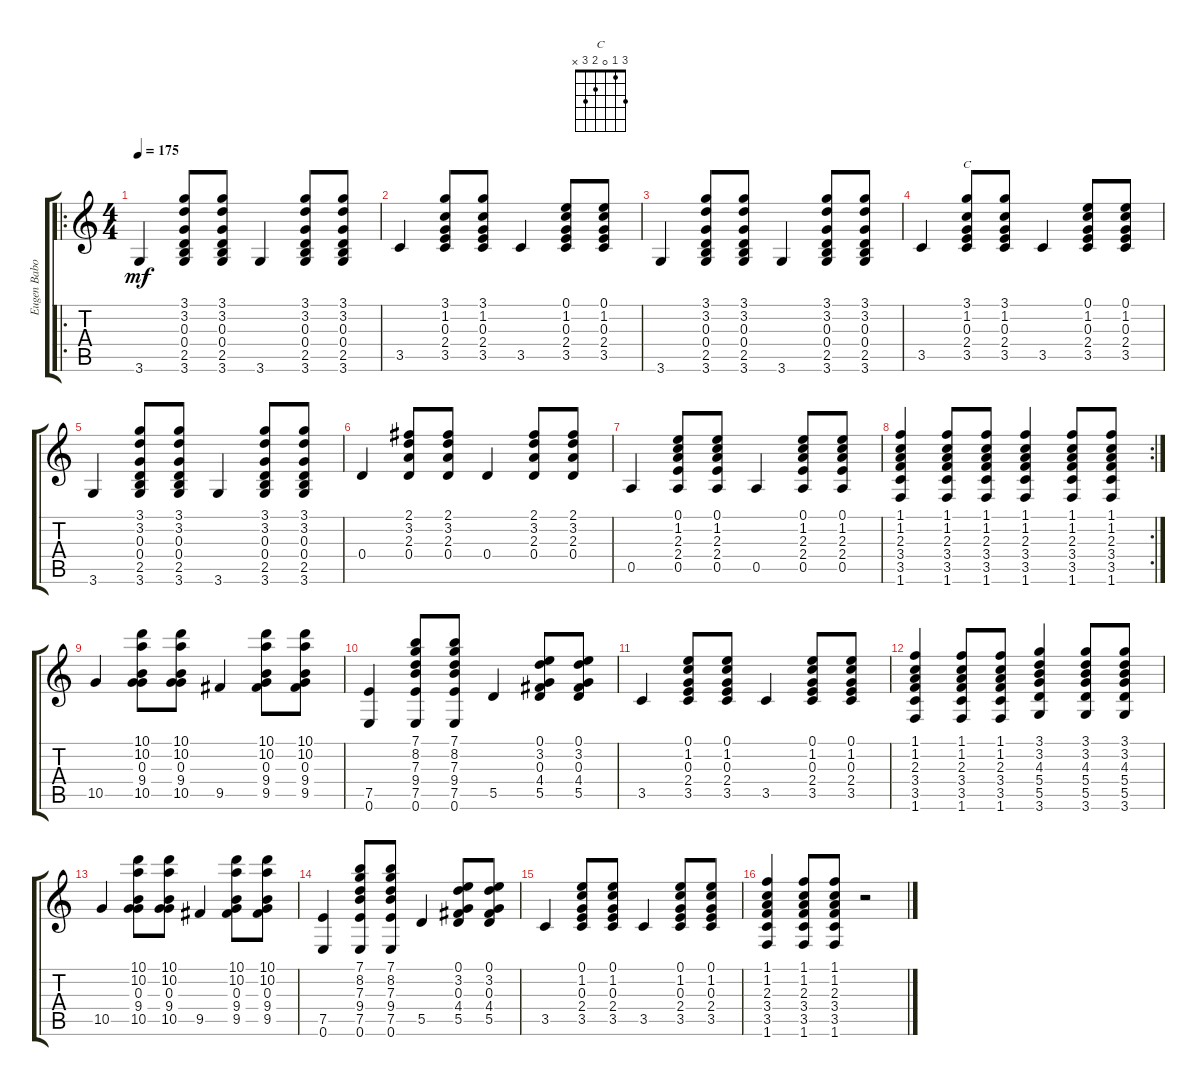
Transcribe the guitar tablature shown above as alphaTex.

\track ("Eugen Baboi" "Eugen Babo") {instrument acousticguitarsteel}
\staff {score tabs}
\tuning (E4 B3 G3 D3 A2 E2) {hide}
\chord ("C" 3 1 0 2 3 x)
\ro
\ts (4 4)
\tempo 175
\clef g2
\ks c
3.6.4{dy mf} (3.1 3.2 0.3 0.4 2.5 3.6).8 (3.1 3.2 0.3 0.4 2.5 3.6).8 3.6.4 (3.1 3.2 0.3 0.4 2.5 3.6).8 (3.1 3.2 0.3 0.4 2.5 3.6).8 |
3.5.4 (3.1 1.2 0.3 2.4 3.5).8 (3.1 1.2 0.3 2.4 3.5).8 3.5.4 (0.1 1.2 0.3 2.4 3.5).8 (0.1 1.2 0.3 2.4 3.5).8 |
3.6.4 (3.1 3.2 0.3 0.4 2.5 3.6).8 (3.1 3.2 0.3 0.4 2.5 3.6).8 3.6.4 (3.1 3.2 0.3 0.4 2.5 3.6).8 (3.1 3.2 0.3 0.4 2.5 3.6).8 |
3.5.4 (3.1 1.2 0.3 2.4 3.5).8{ch "C"} (3.1 1.2 0.3 2.4 3.5).8 3.5.4 (0.1 1.2 0.3 2.4 3.5).8 (0.1 1.2 0.3 2.4 3.5).8 |
3.6.4 (3.1 3.2 0.3 0.4 2.5 3.6).8 (3.1 3.2 0.3 0.4 2.5 3.6).8 3.6.4 (3.1 3.2 0.3 0.4 2.5 3.6).8 (3.1 3.2 0.3 0.4 2.5 3.6).8 |
0.4.4 (2.1 3.2 2.3 0.4).8 (2.1 3.2 2.3 0.4).8 0.4.4 (2.1 3.2 2.3 0.4).8 (2.1 3.2 2.3 0.4).8 |
0.5.4 (0.1 1.2 2.3 2.4 0.5).8 (0.1 1.2 2.3 2.4 0.5).8 0.5.4 (0.1 1.2 2.3 2.4 0.5).8 (0.1 1.2 2.3 2.4 0.5).8 |
\rc 2
(1.1 1.2 2.3 3.4 3.5 1.6).4 (1.1 1.2 2.3 3.4 3.5 1.6).8 (1.1 1.2 2.3 3.4 3.5 1.6).8 (1.1 1.2 2.3 3.4 3.5 1.6).4 (1.1 1.2 2.3 3.4 3.5 1.6).8 (1.1 1.2 2.3 3.4 3.5 1.6).8 |
10.5.4 (10.1 10.2 0.3 9.4 10.5).8 (10.1 10.2 0.3 9.4 10.5).8 9.5.4 (10.1 10.2 0.3 9.4 9.5).8 (10.1 10.2 0.3 9.4 9.5).8 |
(7.5 0.6).4 (7.1 8.2 7.3 9.4 7.5 0.6).8 (7.1 8.2 7.3 9.4 7.5 0.6).8 5.5.4 (0.1 3.2 0.3 4.4 5.5).8 (0.1 3.2 0.3 4.4 5.5).8 |
3.5.4 (0.1 1.2 0.3 2.4 3.5).8 (0.1 1.2 0.3 2.4 3.5).8 3.5.4 (0.1 1.2 0.3 2.4 3.5).8 (0.1 1.2 0.3 2.4 3.5).8 |
(1.1 1.2 2.3 3.4 3.5 1.6).4 (1.1 1.2 2.3 3.4 3.5 1.6).8 (1.1 1.2 2.3 3.4 3.5 1.6).8 (3.1 3.2 4.3 5.4 5.5 3.6).4 (3.1 3.2 4.3 5.4 5.5 3.6).8 (3.1 3.2 4.3 5.4 5.5 3.6).8 |
10.5.4 (10.1 10.2 0.3 9.4 10.5).8 (10.1 10.2 0.3 9.4 10.5).8 9.5.4 (10.1 10.2 0.3 9.4 9.5).8 (10.1 10.2 0.3 9.4 9.5).8 |
(7.5 0.6).4 (7.1 8.2 7.3 9.4 7.5 0.6).8 (7.1 8.2 7.3 9.4 7.5 0.6).8 5.5.4 (0.1 3.2 0.3 4.4 5.5).8 (0.1 3.2 0.3 4.4 5.5).8 |
3.5.4 (0.1 1.2 0.3 2.4 3.5).8 (0.1 1.2 0.3 2.4 3.5).8 3.5.4 (0.1 1.2 0.3 2.4 3.5).8 (0.1 1.2 0.3 2.4 3.5).8 |
(1.1 1.2 2.3 3.4 3.5 1.6).4 (1.1 1.2 2.3 3.4 3.5 1.6).8 (1.1 1.2 2.3 3.4 3.5 1.6).8 r.2
